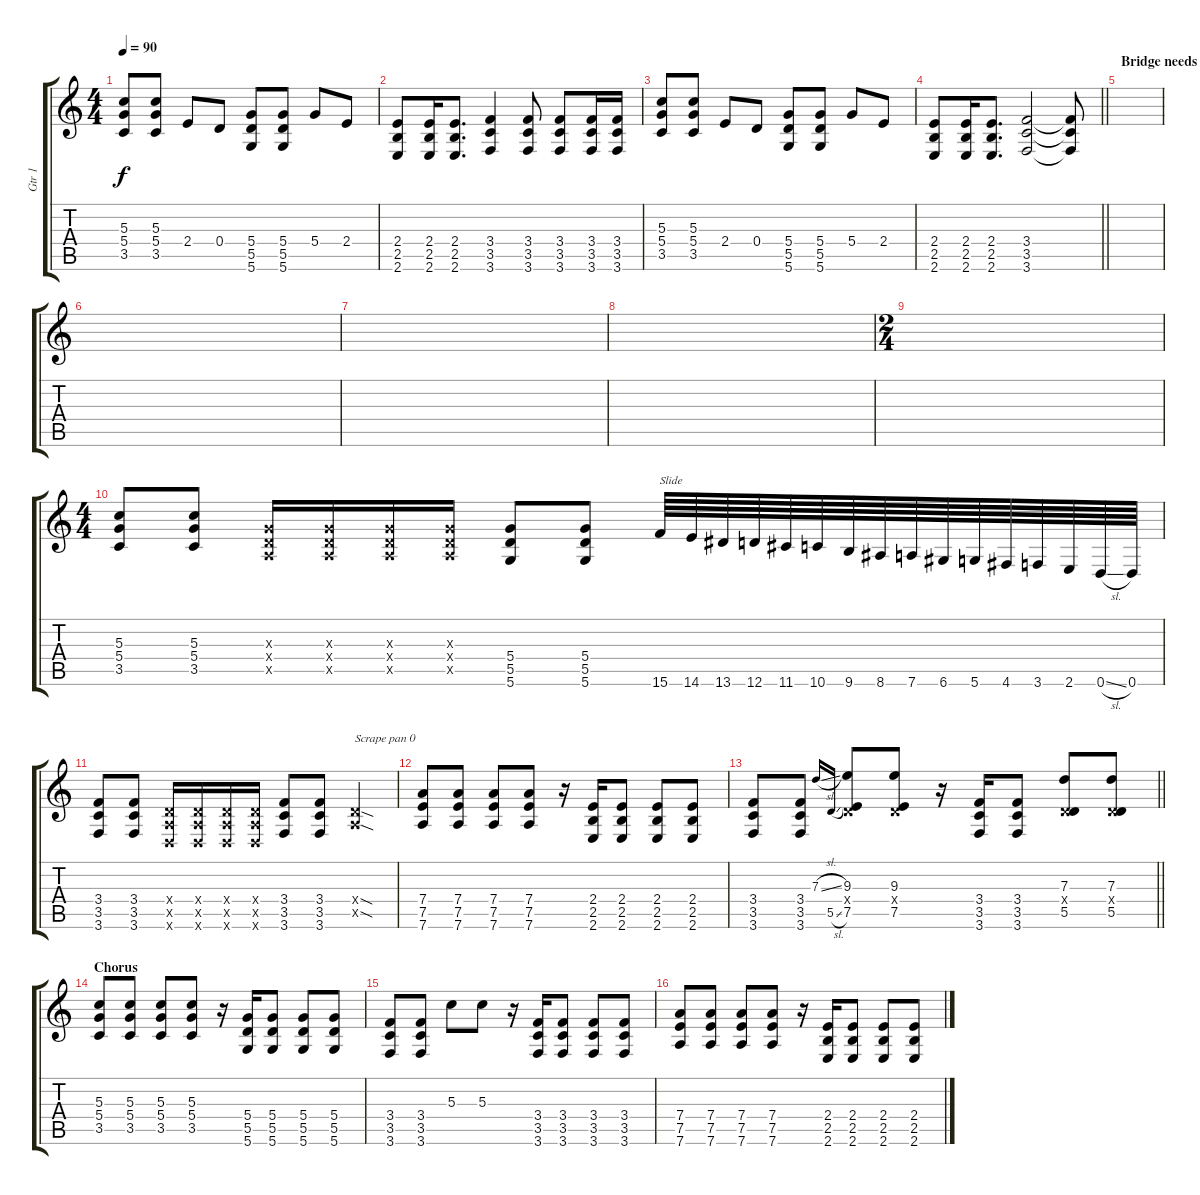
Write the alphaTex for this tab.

\track ("Gtr 1" "Gtr 1") {instrument overdrivenguitar}
\staff {score tabs}
\tuning (E4 B3 G3 D3 A2 D2) {hide}
\ts (4 4)
\tempo 90
\clef g2
\ks c
(5.3 5.4 3.5).8{dy f} (5.3 5.4 3.5).8 2.4.8 0.4.8 (5.4 5.5 5.6).8 (5.4 5.5 5.6).8 5.4.8 2.4.8 |
(2.4 2.5 2.6).8 (2.4 2.5 2.6).16 (2.4 2.5 2.6).8{d} (3.4 3.5 3.6).4 (3.4 3.5 3.6).8 (3.4 3.5 3.6).8 (3.4 3.5 3.6).16 (3.4 3.5 3.6).16 |
(5.3 5.4 3.5).8 (5.3 5.4 3.5).8 2.4.8 0.4.8 (5.4 5.5 5.6).8 (5.4 5.5 5.6).8 5.4.8 2.4.8 |
\barLineRight lightlight
(2.4 2.5 2.6).8 (2.4 2.5 2.6).16 (2.4 2.5 2.6).8{d} (3.4 3.5 3.6).2 (3.4{t} 3.5{t} 3.6{t}).8 |
\section ("" "Bridge needs piano and orchestra")
|
|
|
|
\ts (2 4)
|
\ts (4 4)
(5.3 5.4 3.5).8 (5.3 5.4 3.5).8 (0.3{x} 0.4{x} 0.5{x}).16 (0.3{x} 0.4{x} 0.5{x}).16 (0.3{x} 0.4{x} 0.5{x}).16 (0.3{x} 0.4{x} 0.5{x}).16 (5.4 5.5 5.6).8 (5.4 5.5 5.6).8 15.6.64{txt "Slide"} 14.6.64 13.6.64 12.6.64 11.6.64 10.6.64 9.6.64 8.6.64 7.6.64 6.6.64 5.6.64 4.6.64 3.6.64 2.6.64 0.6{sl}.64 0.6.64 |
(3.4 3.5 3.6).8 (3.4 3.5 3.6).8 (0.4{x} 0.5{x} 0.6{x}).16 (0.4{x} 0.5{x} 0.6{x}).16 (0.4{x} 0.5{x} 0.6{x}).16 (0.4{x} 0.5{x} 0.6{x}).16 (3.4 3.5 3.6).8 (3.4 3.5 3.6).8 (0.4{sod x} 0.5{sod x}).4{txt "Scrape pan 0"} |
(7.4 7.5 7.6).8 (7.4 7.5 7.6).8 (7.4 7.5 7.6).8 (7.4 7.5 7.6).8 r.16 (2.4 2.5 2.6).16 (2.4 2.5 2.6).8 (2.4 2.5 2.6).8 (2.4 2.5 2.6).8 |
\barLineRight lightlight
(3.4 3.5 3.6).8 (3.4 3.5 3.6).8 7.3{sl}.16{gr onbeat} 5.5{sl}.16{gr onbeat} (9.3 0.4{x} 7.5).8 (9.3 0.4{x} 7.5).8 r.16 (3.4 3.5 3.6).16 (3.4 3.5 3.6).8 (7.3 0.4{x} 5.5).8 (7.3 0.4{x} 5.5).8 |
\section ("" "Chorus")
(5.3 5.4 3.5).8 (5.3 5.4 3.5).8 (5.3 5.4 3.5).8 (5.3 5.4 3.5).8 r.16 (5.4 5.5 5.6).16 (5.4 5.5 5.6).8 (5.4 5.5 5.6).8 (5.4 5.5 5.6).8 |
(3.4 3.5 3.6).8 (3.4 3.5 3.6).8 5.3.8 5.3.8 r.16 (3.4 3.5 3.6).16 (3.4 3.5 3.6).8 (3.4 3.5 3.6).8 (3.4 3.5 3.6).8 |
(7.4 7.5 7.6).8 (7.4 7.5 7.6).8 (7.4 7.5 7.6).8 (7.4 7.5 7.6).8 r.16 (2.4 2.5 2.6).16 (2.4 2.5 2.6).8 (2.4 2.5 2.6).8 (2.4 2.5 2.6).8
